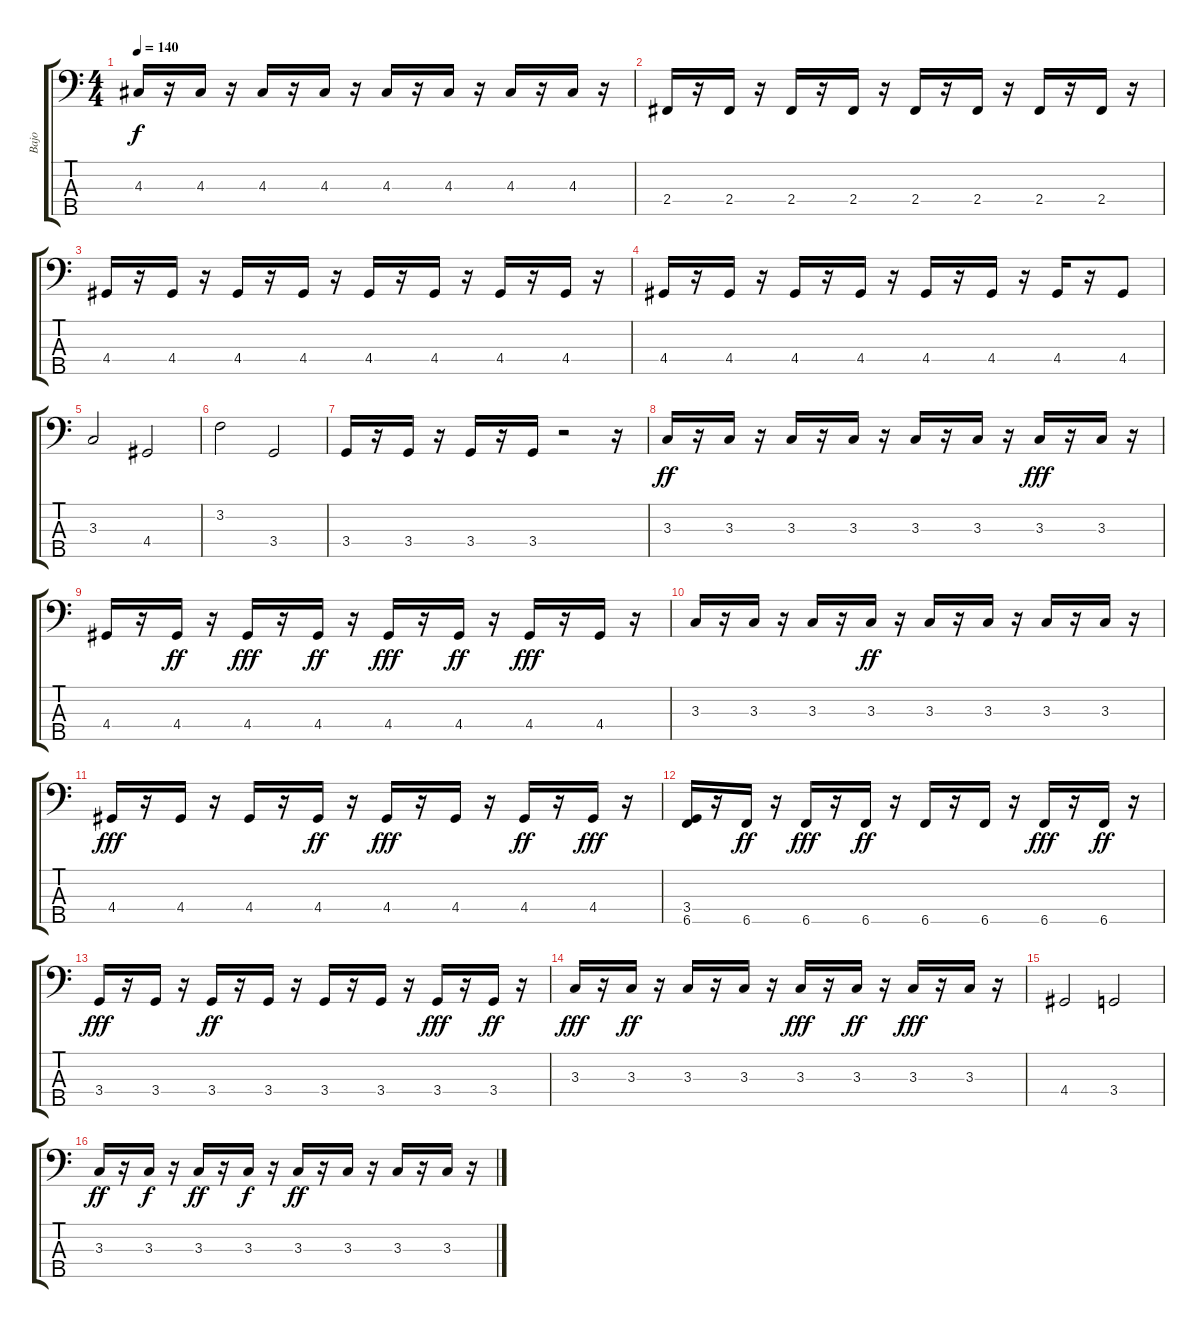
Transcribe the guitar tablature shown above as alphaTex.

\track ("Bajo" "Bajo") {instrument fretlessbass}
\staff {score tabs}
\tuning (G2 D2 A1 E1 B0) {hide}
\ts (4 4)
\tempo 140
\clef f4
\ks c
4.3.16{dy f} r.16 4.3.16 r.16 4.3.16 r.16 4.3.16 r.16 4.3.16 r.16 4.3.16 r.16 4.3.16 r.16 4.3.16 r.16 |
2.4.16 r.16 2.4.16 r.16 2.4.16 r.16 2.4.16 r.16 2.4.16 r.16 2.4.16 r.16 2.4.16 r.16 2.4.16 r.16 |
4.4.16 r.16 4.4.16 r.16 4.4.16 r.16 4.4.16 r.16 4.4.16 r.16 4.4.16 r.16 4.4.16 r.16 4.4.16 r.16 |
4.4.16 r.16 4.4.16 r.16 4.4.16 r.16 4.4.16 r.16 4.4.16 r.16 4.4.16 r.16 4.4.16 r.16 4.4.8 |
3.3.2 4.4.2 |
3.2.2 3.4.2 |
3.4.16 r.16 3.4.16 r.16 3.4.16 r.16 3.4.16 r.2 r.16 |
3.3.16{dy ff} r.16 3.3.16 r.16 3.3.16 r.16 3.3.16 r.16 3.3.16 r.16 3.3.16 r.16 3.3.16{dy fff} r.16 3.3.16 r.16 |
4.4.16 r.16 4.4.16{dy ff} r.16 4.4.16{dy fff} r.16 4.4.16{dy ff} r.16 4.4.16{dy fff} r.16 4.4.16{dy ff} r.16 4.4.16{dy fff} r.16 4.4.16 r.16 |
3.3.16 r.16 3.3.16 r.16 3.3.16 r.16 3.3.16{dy ff} r.16 3.3.16 r.16 3.3.16 r.16 3.3.16 r.16 3.3.16 r.16 |
4.4.16{dy fff} r.16 4.4.16 r.16 4.4.16 r.16 4.4.16{dy ff} r.16 4.4.16{dy fff} r.16 4.4.16 r.16 4.4.16{dy ff} r.16 4.4.16{dy fff} r.16 |
(3.4 6.5).16 r.16 6.5.16{dy ff} r.16 6.5.16{dy fff} r.16 6.5.16{dy ff} r.16 6.5.16 r.16 6.5.16 r.16 6.5.16{dy fff} r.16 6.5.16{dy ff} r.16 |
3.4.16{dy fff} r.16 3.4.16 r.16 3.4.16{dy ff} r.16 3.4.16 r.16 3.4.16 r.16 3.4.16 r.16 3.4.16{dy fff} r.16 3.4.16{dy ff} r.16 |
3.3.16{dy fff} r.16 3.3.16{dy ff} r.16 3.3.16 r.16 3.3.16 r.16 3.3.16{dy fff} r.16 3.3.16{dy ff} r.16 3.3.16{dy fff} r.16 3.3.16 r.16 |
4.4.2 3.4.2 |
3.3.16{dy ff} r.16 3.3.16{dy f} r.16 3.3.16{dy ff} r.16 3.3.16{dy f} r.16 3.3.16{dy ff} r.16 3.3.16 r.16 3.3.16 r.16 3.3.16 r.16
